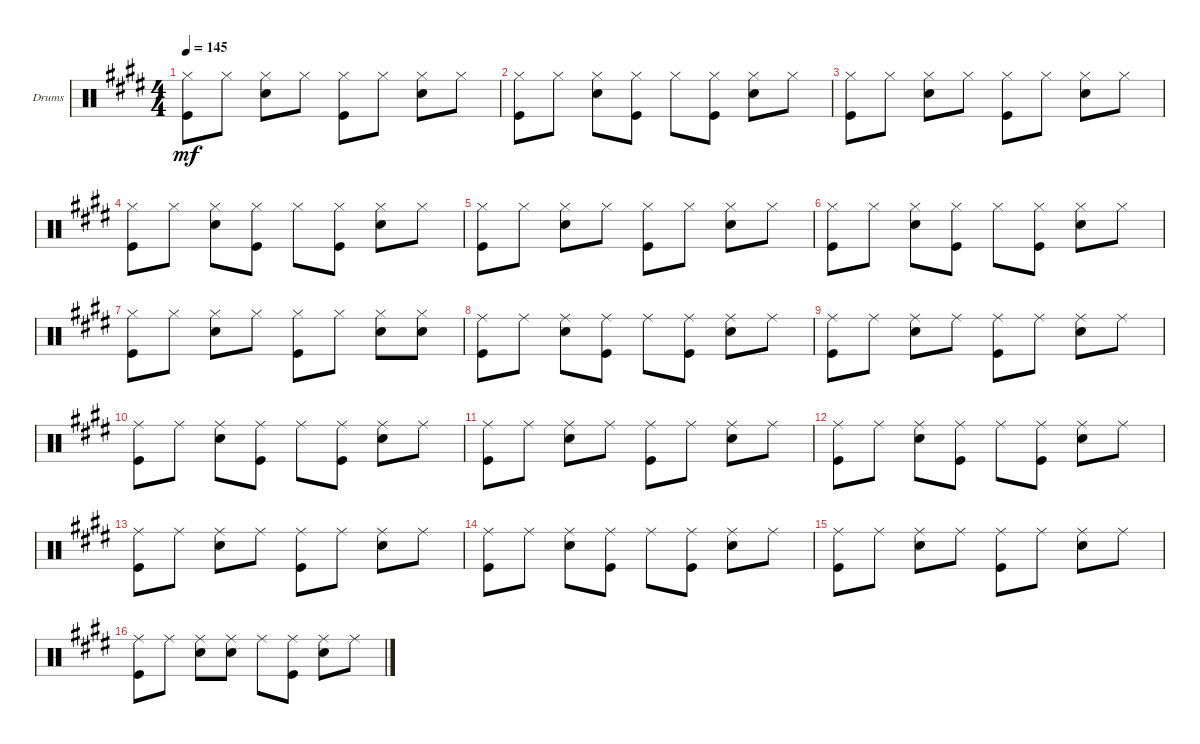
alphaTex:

\defaultSystemsLayout 4
\bracketExtendMode groupsimilarinstruments
\firstSystemTrackNameOrientation horizontal
\otherSystemsTrackNameOrientation horizontal
\track ("Fabrizio Moretti" "Drums") {instrument percussion}
\staff {score}
\articulation defaults
\ts (4 4)
\tempo 145
\clef neutral
\ks e
("Hi-Hat (closed)" "Kick (hit)").8{dy mf} "Hi-Hat (closed)".8 ("Hi-Hat (closed)" "Snare (hit) 2").8 "Hi-Hat (closed)".8 ("Hi-Hat (closed)" "Kick (hit)").8 "Hi-Hat (closed)".8 ("Hi-Hat (closed)" "Snare (hit) 2").8 "Hi-Hat (closed)".8 |
("Hi-Hat (closed)" "Kick (hit)").8 "Hi-Hat (closed)".8 ("Hi-Hat (closed)" "Snare (hit) 2").8 ("Hi-Hat (closed)" "Kick (hit)").8 "Hi-Hat (closed)".8 ("Hi-Hat (closed)" "Kick (hit)").8 ("Hi-Hat (closed)" "Snare (hit) 2").8 "Hi-Hat (closed)".8 |
("Hi-Hat (closed)" "Kick (hit)").8 "Hi-Hat (closed)".8 ("Hi-Hat (closed)" "Snare (hit) 2").8 "Hi-Hat (closed)".8 ("Hi-Hat (closed)" "Kick (hit)").8 "Hi-Hat (closed)".8 ("Hi-Hat (closed)" "Snare (hit) 2").8 "Hi-Hat (closed)".8 |
("Hi-Hat (closed)" "Kick (hit)").8 "Hi-Hat (closed)".8 ("Hi-Hat (closed)" "Snare (hit) 2").8 ("Hi-Hat (closed)" "Kick (hit)").8 "Hi-Hat (closed)".8 ("Hi-Hat (closed)" "Kick (hit)").8 ("Hi-Hat (closed)" "Snare (hit) 2").8 "Hi-Hat (closed)".8 |
("Hi-Hat (closed)" "Kick (hit)").8 "Hi-Hat (closed)".8 ("Hi-Hat (closed)" "Snare (hit) 2").8 "Hi-Hat (closed)".8 ("Hi-Hat (closed)" "Kick (hit)").8 "Hi-Hat (closed)".8 ("Hi-Hat (closed)" "Snare (hit) 2").8 "Hi-Hat (closed)".8 |
("Hi-Hat (closed)" "Kick (hit)").8 "Hi-Hat (closed)".8 ("Hi-Hat (closed)" "Snare (hit) 2").8 ("Hi-Hat (closed)" "Kick (hit)").8 "Hi-Hat (closed)".8 ("Hi-Hat (closed)" "Kick (hit)").8 ("Hi-Hat (closed)" "Snare (hit) 2").8 "Hi-Hat (closed)".8 |
("Hi-Hat (closed)" "Kick (hit)").8 "Hi-Hat (closed)".8 ("Hi-Hat (closed)" "Snare (hit) 2").8 "Hi-Hat (closed)".8 ("Hi-Hat (closed)" "Kick (hit)").8 "Hi-Hat (closed)".8 ("Hi-Hat (closed)" "Snare (hit) 2").8 ("Hi-Hat (closed)" "Snare (hit) 2").8 |
("Kick (hit)" "Ride (middle)").8 "Ride (middle)".8 ("Snare (hit) 2" "Ride (middle)").8 ("Kick (hit)" "Ride (middle)").8 "Ride (middle)".8 ("Kick (hit)" "Ride (middle)").8 ("Snare (hit) 2" "Ride (middle)").8 "Ride (middle)".8 |
("Kick (hit)" "Ride (middle)").8 "Ride (middle)".8 ("Snare (hit) 2" "Ride (middle)").8 "Ride (middle)".8 ("Kick (hit)" "Ride (middle)").8 "Ride (middle)".8 ("Snare (hit) 2" "Ride (middle)").8 "Ride (middle)".8 |
("Kick (hit)" "Ride (middle)").8 "Ride (middle)".8 ("Snare (hit) 2" "Ride (middle)").8 ("Kick (hit)" "Ride (middle)").8 "Ride (middle)".8 ("Kick (hit)" "Ride (middle)").8 ("Snare (hit) 2" "Ride (middle)").8 "Ride (middle)".8 |
("Kick (hit)" "Ride (middle)").8 "Ride (middle)".8 ("Snare (hit) 2" "Ride (middle)").8 "Ride (middle)".8 ("Kick (hit)" "Ride (middle)").8 "Ride (middle)".8 ("Snare (hit) 2" "Ride (middle)").8 "Ride (middle)".8 |
("Kick (hit)" "Ride (middle)").8 "Ride (middle)".8 ("Snare (hit) 2" "Ride (middle)").8 ("Kick (hit)" "Ride (middle)").8 "Ride (middle)".8 ("Kick (hit)" "Ride (middle)").8 ("Snare (hit) 2" "Ride (middle)").8 "Ride (middle)".8 |
("Kick (hit)" "Ride (middle)").8 "Ride (middle)".8 ("Snare (hit) 2" "Ride (middle)").8 "Ride (middle)".8 ("Kick (hit)" "Ride (middle)").8 "Ride (middle)".8 ("Snare (hit) 2" "Ride (middle)").8 "Ride (middle)".8 |
("Kick (hit)" "Ride (middle)").8 "Ride (middle)".8 ("Snare (hit) 2" "Ride (middle)").8 ("Kick (hit)" "Ride (middle)").8 "Ride (middle)".8 ("Kick (hit)" "Ride (middle)").8 ("Snare (hit) 2" "Ride (middle)").8 "Ride (middle)".8 |
("Kick (hit)" "Ride (middle)").8 "Ride (middle)".8 ("Snare (hit) 2" "Ride (middle)").8 "Ride (middle)".8 ("Kick (hit)" "Ride (middle)").8 "Ride (middle)".8 ("Snare (hit) 2" "Ride (middle)").8 "Ride (middle)".8 |
("Kick (hit)" "Ride (middle)").8 "Ride (middle)".8 ("Snare (hit) 2" "Ride (middle)").8 ("Snare (hit) 2" "Ride (middle)").8 "Ride (middle)".8 ("Kick (hit)" "Ride (middle)").8 ("Snare (hit) 2" "Ride (middle)").8 "Ride (middle)".8
